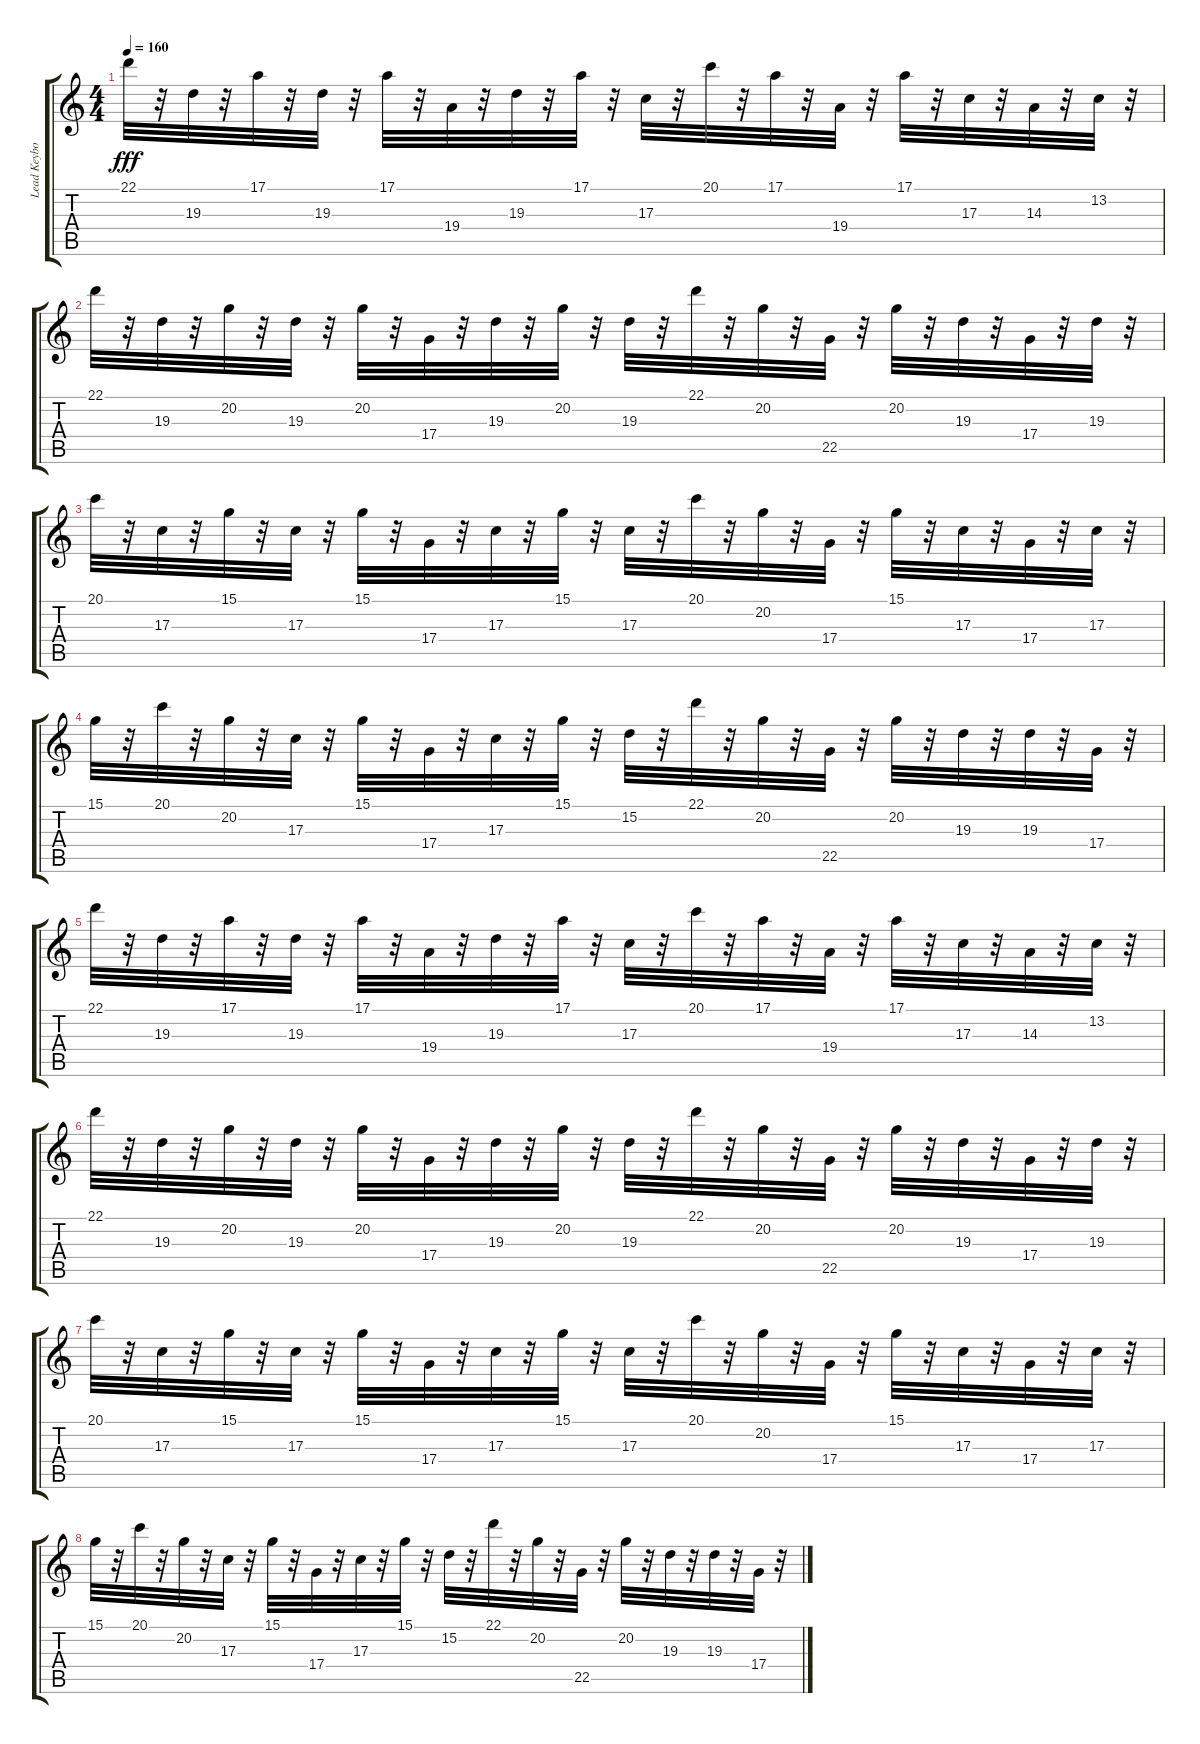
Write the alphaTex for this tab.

\track ("Lead Keyboard Melody" "Lead Keybo") {instrument electricpiano2}
\staff {score tabs}
\tuning (E4 B3 G3 D3 A2 E2) {hide}
\ts (4 4)
\tempo 160
\clef g2
\ks c
22.1.32{dy fff} r.32 19.3.32 r.32 17.1.32 r.32 19.3.32 r.32 17.1.32 r.32 19.4.32 r.32 19.3.32 r.32 17.1.32 r.32 17.3.32 r.32 20.1.32 r.32 17.1.32 r.32 19.4.32 r.32 17.1.32 r.32 17.3.32 r.32 14.3.32 r.32 13.2.32 r.32 |
22.1.32 r.32 19.3.32 r.32 20.2.32 r.32 19.3.32 r.32 20.2.32 r.32 17.4.32 r.32 19.3.32 r.32 20.2.32 r.32 19.3.32 r.32 22.1.32 r.32 20.2.32 r.32 22.5.32 r.32 20.2.32 r.32 19.3.32 r.32 17.4.32 r.32 19.3.32 r.32 |
20.1.32 r.32 17.3.32 r.32 15.1.32 r.32 17.3.32 r.32 15.1.32 r.32 17.4.32 r.32 17.3.32 r.32 15.1.32 r.32 17.3.32 r.32 20.1.32 r.32 20.2.32 r.32 17.4.32 r.32 15.1.32 r.32 17.3.32 r.32 17.4.32 r.32 17.3.32 r.32 |
15.1.32 r.32 20.1.32 r.32 20.2.32 r.32 17.3.32 r.32 15.1.32 r.32 17.4.32 r.32 17.3.32 r.32 15.1.32 r.32 15.2.32 r.32 22.1.32 r.32 20.2.32 r.32 22.5.32 r.32 20.2.32 r.32 19.3.32 r.32 19.3.32 r.32 17.4.32 r.32 |
22.1.32 r.32 19.3.32 r.32 17.1.32 r.32 19.3.32 r.32 17.1.32 r.32 19.4.32 r.32 19.3.32 r.32 17.1.32 r.32 17.3.32 r.32 20.1.32 r.32 17.1.32 r.32 19.4.32 r.32 17.1.32 r.32 17.3.32 r.32 14.3.32 r.32 13.2.32 r.32 |
22.1.32 r.32 19.3.32 r.32 20.2.32 r.32 19.3.32 r.32 20.2.32 r.32 17.4.32 r.32 19.3.32 r.32 20.2.32 r.32 19.3.32 r.32 22.1.32 r.32 20.2.32 r.32 22.5.32 r.32 20.2.32 r.32 19.3.32 r.32 17.4.32 r.32 19.3.32 r.32 |
20.1.32 r.32 17.3.32 r.32 15.1.32 r.32 17.3.32 r.32 15.1.32 r.32 17.4.32 r.32 17.3.32 r.32 15.1.32 r.32 17.3.32 r.32 20.1.32 r.32 20.2.32 r.32 17.4.32 r.32 15.1.32 r.32 17.3.32 r.32 17.4.32 r.32 17.3.32 r.32 |
15.1.32 r.32 20.1.32 r.32 20.2.32 r.32 17.3.32 r.32 15.1.32 r.32 17.4.32 r.32 17.3.32 r.32 15.1.32 r.32 15.2.32 r.32 22.1.32 r.32 20.2.32 r.32 22.5.32 r.32 20.2.32 r.32 19.3.32 r.32 19.3.32 r.32 17.4.32 r.32
